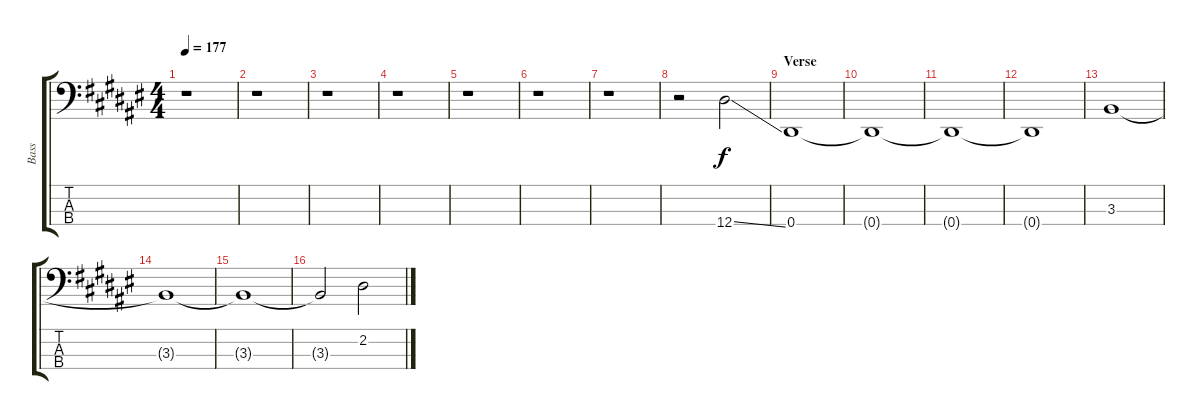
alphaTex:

\track ("Bass" "Bass") {instrument fretlessbass}
\staff {score tabs}
\tuning (Gb2 Db2 Ab1 Eb1) {hide}
\ts (4 4)
\tempo 177
\clef f4
\ks d#minor
r.1{dy f} |
r.1 |
r.1 |
r.1 |
r.1 |
r.1 |
r.1 |
r.2 12.4{ss}.2 |
\section ("" "Verse")
0.4.1 |
0.4{t}.1 |
0.4{t}.1 |
0.4{t}.1 |
3.3.1 |
3.3{t}.1 |
3.3{t}.1 |
3.3{t}.2 2.2.2
